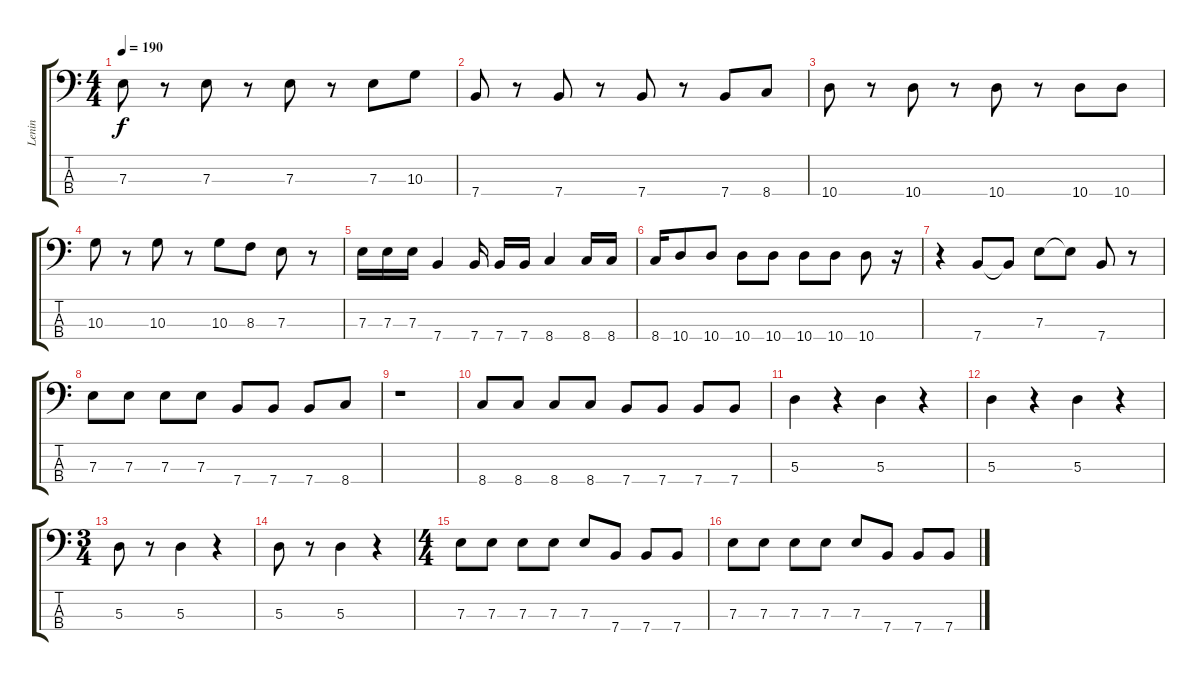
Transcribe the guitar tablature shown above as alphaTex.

\track ("Lenin" "Lenin") {instrument electricbasspick}
\staff {score tabs}
\tuning (G2 D2 A1 E1) {hide}
\ts (4 4)
\tempo 190
\clef f4
\ks c
7.3.8{dy f} r.8 7.3.8 r.8 7.3.8 r.8 7.3.8 10.3.8 |
7.4.8 r.8 7.4.8 r.8 7.4.8 r.8 7.4.8 8.4.8 |
10.4.8 r.8 10.4.8 r.8 10.4.8 r.8 10.4.8 10.4.8 |
10.3.8 r.8 10.3.8 r.8 10.3.8 8.3.8 7.3.8 r.8 |
7.3.16 7.3.16 7.3.16 7.4.4 7.4.16 7.4.16 7.4.16 8.4.4 8.4.16 8.4.16 |
8.4.16 10.4.8 10.4.8 10.4.8 10.4.8 10.4.8 10.4.8 10.4.8 r.16 |
r.4 7.4.8 7.4{t}.8 7.3.8 7.3{t}.8 7.4.8 r.8 |
7.3.8 7.3.8 7.3.8 7.3.8 7.4.8 7.4.8 7.4.8 8.4.8 |
r.1 |
8.4.8 8.4.8 8.4.8 8.4.8 7.4.8 7.4.8 7.4.8 7.4.8 |
5.3.4 r.4 5.3.4 r.4 |
5.3.4 r.4 5.3.4 r.4 |
\ts (3 4)
5.3.8 r.8 5.3.4 r.4 |
5.3.8 r.8 5.3.4 r.4 |
\ts (4 4)
7.3.8 7.3.8 7.3.8 7.3.8 7.3.8 7.4.8 7.4.8 7.4.8 |
7.3.8 7.3.8 7.3.8 7.3.8 7.3.8 7.4.8 7.4.8 7.4.8
